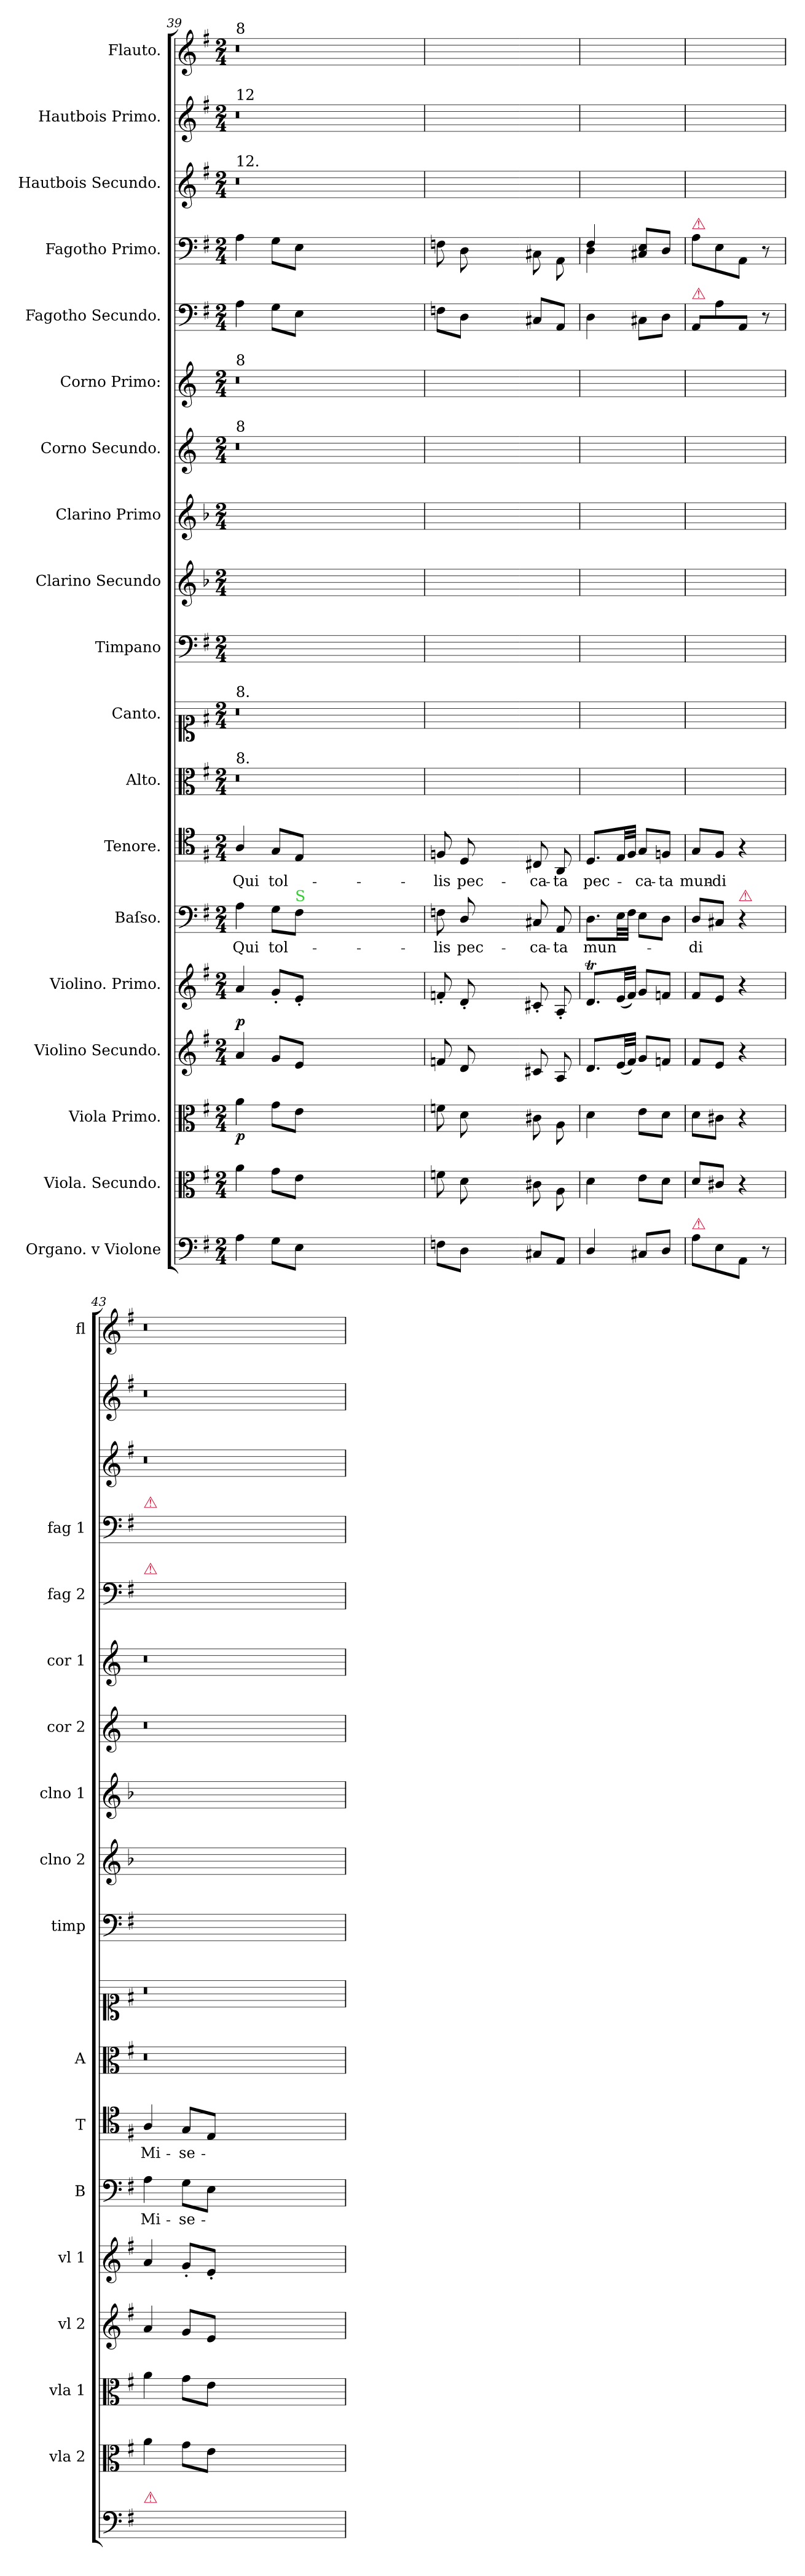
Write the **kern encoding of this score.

**kern	**kern	**dynam	**kern	**dynam	**kern	**dynam	**kern	**dynam	**kern	**text	**kern	**text	**kern	**kern	**kern	**kern	**kern	**kern	**kern	**kern	**kern	**kern	**kern	**kern
*part19	*part18	*part18	*part17	*part17	*part16	*part16	*part15	*part15	*part14	*part14	*part13	*part13	*part12	*part11	*part10	*part9	*part8	*part7	*part6	*part5	*part4	*part3	*part2	*part1
*staff19	*staff18	*staff18	*staff17	*staff17	*staff16	*staff16	*staff15	*staff15	*staff14	*staff14	*staff13	*staff13	*staff12	*staff11	*staff10	*staff9	*staff8	*staff7	*staff6	*staff5	*staff4	*staff3	*staff2	*staff1
*I"Organo. v Violone	*I"Viola. Secundo.	*	*I"Viola Primo.	*	*I"Violino Secundo.	*	*I"Violino. Primo.	*	*I"Baſso.	*	*I"Tenore.	*	*I"Alto.	*I"Canto.	*I"Timpano	*I"Clarino Secundo	*I"Clarino Primo	*I"Corno Secundo.	*I"Corno Primo:	*I"Fagotho Secundo.	*I"Fagotho Primo.	*I"Hautbois Secundo.	*I"Hautbois Primo.	*I"Flauto.
*	*I'vla 2	*	*I'vla 1	*	*I'vl 2	*	*I'vl 1	*	*I'B	*	*I'T	*	*I'A	*	*I'timp	*I'clno 2	*I'clno 1	*I'cor 2	*I'cor 1	*I'fag 2	*I'fag 1	*	*	*I'fl
*clefF4	*clefC3	*	*clefC3	*	*clefG2	*	*clefG2	*	*clefF4	*	*clefC4	*	*clefC3	*clefC1	*clefF4	*clefG2	*clefG2	*clefG2	*clefG2	*clefF4	*clefF4	*clefG2	*clefG2	*clefG2
*	*	*	*	*	*	*	*	*	*	*	*	*	*	*	*	*ITrd-1c-2	*ITrd-1c-2	*ITrd3c5	*ITrd3c5	*	*	*	*	*
*k[f#]	*k[f#]	*	*k[f#]	*	*k[f#]	*	*k[f#]	*	*k[f#]	*	*k[f#]	*	*k[f#]	*k[f#]	*k[f#]	*k[f#]	*k[f#]	*k[f#]	*k[f#]	*k[f#]	*k[f#]	*k[f#]	*k[f#]	*k[f#]
*G:	*G:	*	*G:	*	*G:	*	*G:	*	*G:	*	*G:	*	*G:	*G:	*G:	*G:	*G:	*G:	*G:	*	*	*G:	*G:	*G:
*M2/4	*M2/4	*	*M2/4	*	*M2/4	*	*M2/4	*	*M2/4	*	*M2/4	*	*M2/4	*M2/4	*M2/4	*M2/4	*M2/4	*M2/4	*M2/4	*M2/4	*M2/4	*M2/4	*M2/4	*M2/4
=39	=39	=39	=39	=39	=39	=39	=39	=39	=39	=39	=39	=39	=39	=39	=39	=39	=39	=39	=39	=39	=39	=39	=39	=39
!	!	!	!	!	!	!	!	!	!	!	!	!	!	!	!	!	!	!	!	!	!	!	!	!LO:TX:a:t=8
!	!	!	!	!	!	!	!	!	!	!	!	!	!	!	!	!	!	!	!	!	!	!	!LO:TX:a:t=12	!
!	!	!	!	!	!	!	!	!	!	!	!	!	!	!	!	!	!	!	!	!	!	!LO:TX:a:t=12.	!	!
!	!	!	!	!	!	!	!	!	!	!	!	!	!	!	!	!	!	!	!LO:TX:a:t=8	!	!	!	!	!
!	!	!	!	!	!	!	!	!	!	!	!	!	!	!	!	!	!	!LO:TX:a:t=8	!	!	!	!	!	!
!	!	!	!	!	!	!	!	!	!	!	!	!	!	!LO:TX:a:t=8.	!	!	!	!	!	!	!	!	!	!
!	!	!	!	!	!	!	!	!	!	!	!	!	!LO:TX:a:t=8.	!	!	!	!	!	!	!	!	!	!	!
!	!	!LO:DY:b	!	!LO:DY:b	!	!LO:DY:a	!	!LO:DY:b	!	!	!	!	!	!	!	!	!	!	!	!	!	!	!	!
4A\	4a\	pia	4a\	p.	4a/	p.	4a/	p&colon;	4A\	Qui	4A/	Qui	0r	0r	2ryy	2ryy	2ryy	0r	0r	4A\	4A\	0r	0r	0r
8G\L	8g\L	.	8g\L	.	8g/L	.	8g'/L	.	8G\L	tol-	8G/L	tol-	.	.	.	.	.	.	.	8G\L	8G\L	.	.	.
!	!	!	!	!	!	!	!	!	!LO:TX:a:color=limegreen:t=S	!	!	!	!	!	!	!	!	!	!	!	!	!	!	!
8E\J	8e\J	.	8e\J	.	8e/J	.	8e'/J	.	8F#\J	.	8E/J	.	.	.	.	.	.	.	.	8E\J	8E\J	.	.	.
1.ryy	1.ryy	.	1.ryy	.	1.ryy	.	1.ryy	.	1.ryy	.	1.ryy	.	.	.	1.ryy	1.ryy	1.ryy	.	.	1.ryy	1.ryy	.	.	.
=40	=40	=40	=40	=40	=40	=40	=40	=40	=40	=40	=40	=40	=40	=40	=40	=40	=40	=40	=40	=40	=40	=40	=40	=40
8Fn\L	8fn\	.	8fn\	.	8fn/	.	8fn'/	.	8Fn\	-lis	8Fn/	-lis	2ryy	2ryy	2ryy	2ryy	2ryy	2ryy	2ryy	8Fn\L	8Fn\	2ryy	2ryy	2ryy
8D\J	8d\	.	8d\	.	8d/	.	8d'/	.	8D/	pec-	8D/	pec-	.	.	.	.	.	.	.	8D\J	8D\	.	.	.
4ryy	4ryy	.	4ryy	.	4ryy	.	4ryy	.	4ryy	.	4ryy	.	.	.	.	.	.	.	.	4ryy	4ryy	.	.	.
=-	=-	=-	=-	=-	=-	=-	=-	=-	=-	=-	=-	=-	=-	=-	=-	=-	=-	=-	=-	=-	=-	=-	=-	=-
8C#X/L	8c#X\	.	8c#X\	.	8c#X/	.	8c#X'/	.	8C#X/	-ca-	8C#X/	-ca-	4ryy	4ryy	4ryy	4ryy	4ryy	4ryy	4ryy	8C#X/L	8C#X\	4ryy	4ryy	4ryy
8AA/J	8A\	.	8A\	.	8A/	.	8A'/	.	8AA/	-ta	8AA/	-ta	.	.	.	.	.	.	.	8AA/J	8AA\	.	.	.
=41	=41	=41	=41	=41	=41	=41	=41	=41	=41	=41	=41	=41	=41	=41	=41	=41	=41	=41	=41	=41	=41	=41	=41	=41
*	*	*	*	*	*	*	*	*	*	*	*	*	*	*	*	*	*	*	*	*	*^	*	*	*
4D/	4d\	.	4d\	.	8.d/L	.	8.dT/L	.	8.D\L	mun-	8.D/L	pec-	2ryy	2ryy	2ryy	2ryy	2ryy	2ryy	2ryy	4D\	4F#/	4D\	2ryy	2ryy	2ryy
.	.	.	.	.	(32e/LL	.	(32e/LL	.	32E\LL	.	32E/LL	.	.	.	.	.	.	.	.	.	.	.	.	.	.
.	.	.	.	.	32f#/JJJ)	.	32f#/JJJ)	.	32F#\JJJ	.	32F#/JJJ	.	.	.	.	.	.	.	.	.	.	.	.	.	.
8C#X/L	8e\L	.	8e\L	.	8g/L	.	8g/L	.	8E\L	.	8G/L	-ca-	.	.	.	.	.	.	.	8C#X\L	8C#X/ 8E/L	4ryy	.	.	.
8D/J	8d\J	.	8d\J	.	8fn/J	.	8fn/J	.	8D\J	.	8Fn/J	-ta	.	.	.	.	.	.	.	8D\J	8D/J	.	.	.	.
*	*	*	*	*	*	*	*	*	*	*	*	*	*	*	*	*	*	*	*	*	*v	*v	*	*	*
=42	=42	=42	=42	=42	=42	=42	=42	=42	=42	=42	=42	=42	=42	=42	=42	=42	=42	=42	=42	=42	=42	=42	=42	=42
!	!	!	!	!	!	!	!	!	!	!	!	!	!	!	!	!	!	!	!	!	!LO:TX:a:color=crimson:t=⚠	!	!	!
!	!	!	!	!	!	!	!	!	!	!	!	!	!	!	!	!	!	!	!	!LO:TX:a:color=crimson:t=⚠	!	!	!	!
!LO:TX:a:color=crimson:t=⚠	!	!	!	!	!	!	!	!	!	!	!	!	!	!	!	!	!	!	!	!	!	!	!	!
8A\L	8d/L	.	8d\L	.	8f#/L	.	8f#/L	.	8D/L	-di	8G/L	mun-	2ryy	2ryy	2ryy	2ryy	2ryy	2ryy	2ryy	8AA/L	8A\L	2ryy	2ryy	2ryy
8E\	8c#X/J	.	8c#X\J	.	8e/J	.	8e/J	.	8C#X/J	.	8F#/J	-di	.	.	.	.	.	.	.	8A\	8E\	.	.	.
!	!	!	!	!	!	!	!	!	!LO:TX:a:color=crimson:t=⚠	!	!	!	!	!	!	!	!	!	!	!	!	!	!	!
8AA/J	4r	.	4r	.	4r	.	4r	.	4r	.	4r	.	.	.	.	.	.	.	.	8AA/J	8AA/J	.	.	.
8r	.	.	.	.	.	.	.	.	.	.	.	.	.	.	.	.	.	.	.	8r	8r	.	.	.
=43	=43	=43	=43	=43	=43	=43	=43	=43	=43	=43	=43	=43	=43	=43	=43	=43	=43	=43	=43	=43	=43	=43	=43	=43
!	!	!	!	!	!	!	!	!	!	!	!	!	!	!	!	!	!	!	!	!	!LO:TX:a:color=crimson:t=⚠	!	!	!
!	!	!	!	!	!	!	!	!	!	!	!	!	!	!	!	!	!	!	!	!LO:TX:a:color=crimson:t=⚠	!	!	!	!
!LO:TX:a:color=crimson:t=⚠	!	!	!	!	!	!	!	!	!	!	!	!	!	!	!	!	!	!	!	!	!	!	!	!
4A\yy	4a\	.	4a\	.	4a/	.	4a/	.	4A\	Mi-	4A/	Mi-	0r	0r	2ryy	2ryy	2ryy	0r	0r	4A\yy	4A\yy	0r	0r	0r
8G\Lyy	8g\L	.	8g\L	.	8g/L	.	8g'/L	.	8G\L	-se-	8G/L	-se-	.	.	.	.	.	.	.	8G\Lyy	8G\Lyy	.	.	.
8E\Jyy	8e\J	.	8e\J	.	8e/J	.	8e'/J	.	8E\J	.	8E/J	.	.	.	.	.	.	.	.	8E\Jyy	8E\Jyy	.	.	.
1.ryy	1.ryy	.	1.ryy	.	1.ryy	.	1.ryy	.	1.ryy	.	1.ryy	.	.	.	1.ryy	1.ryy	1.ryy	.	.	1.ryy	1.ryy	.	.	.
=	=	=	=	=	=	=	=	=	=	=	=	=	=	=	=	=	=	=	=	=	=	=	=	=
*-	*-	*-	*-	*-	*-	*-	*-	*-	*-	*-	*-	*-	*-	*-	*-	*-	*-	*-	*-	*-	*-	*-	*-	*-
